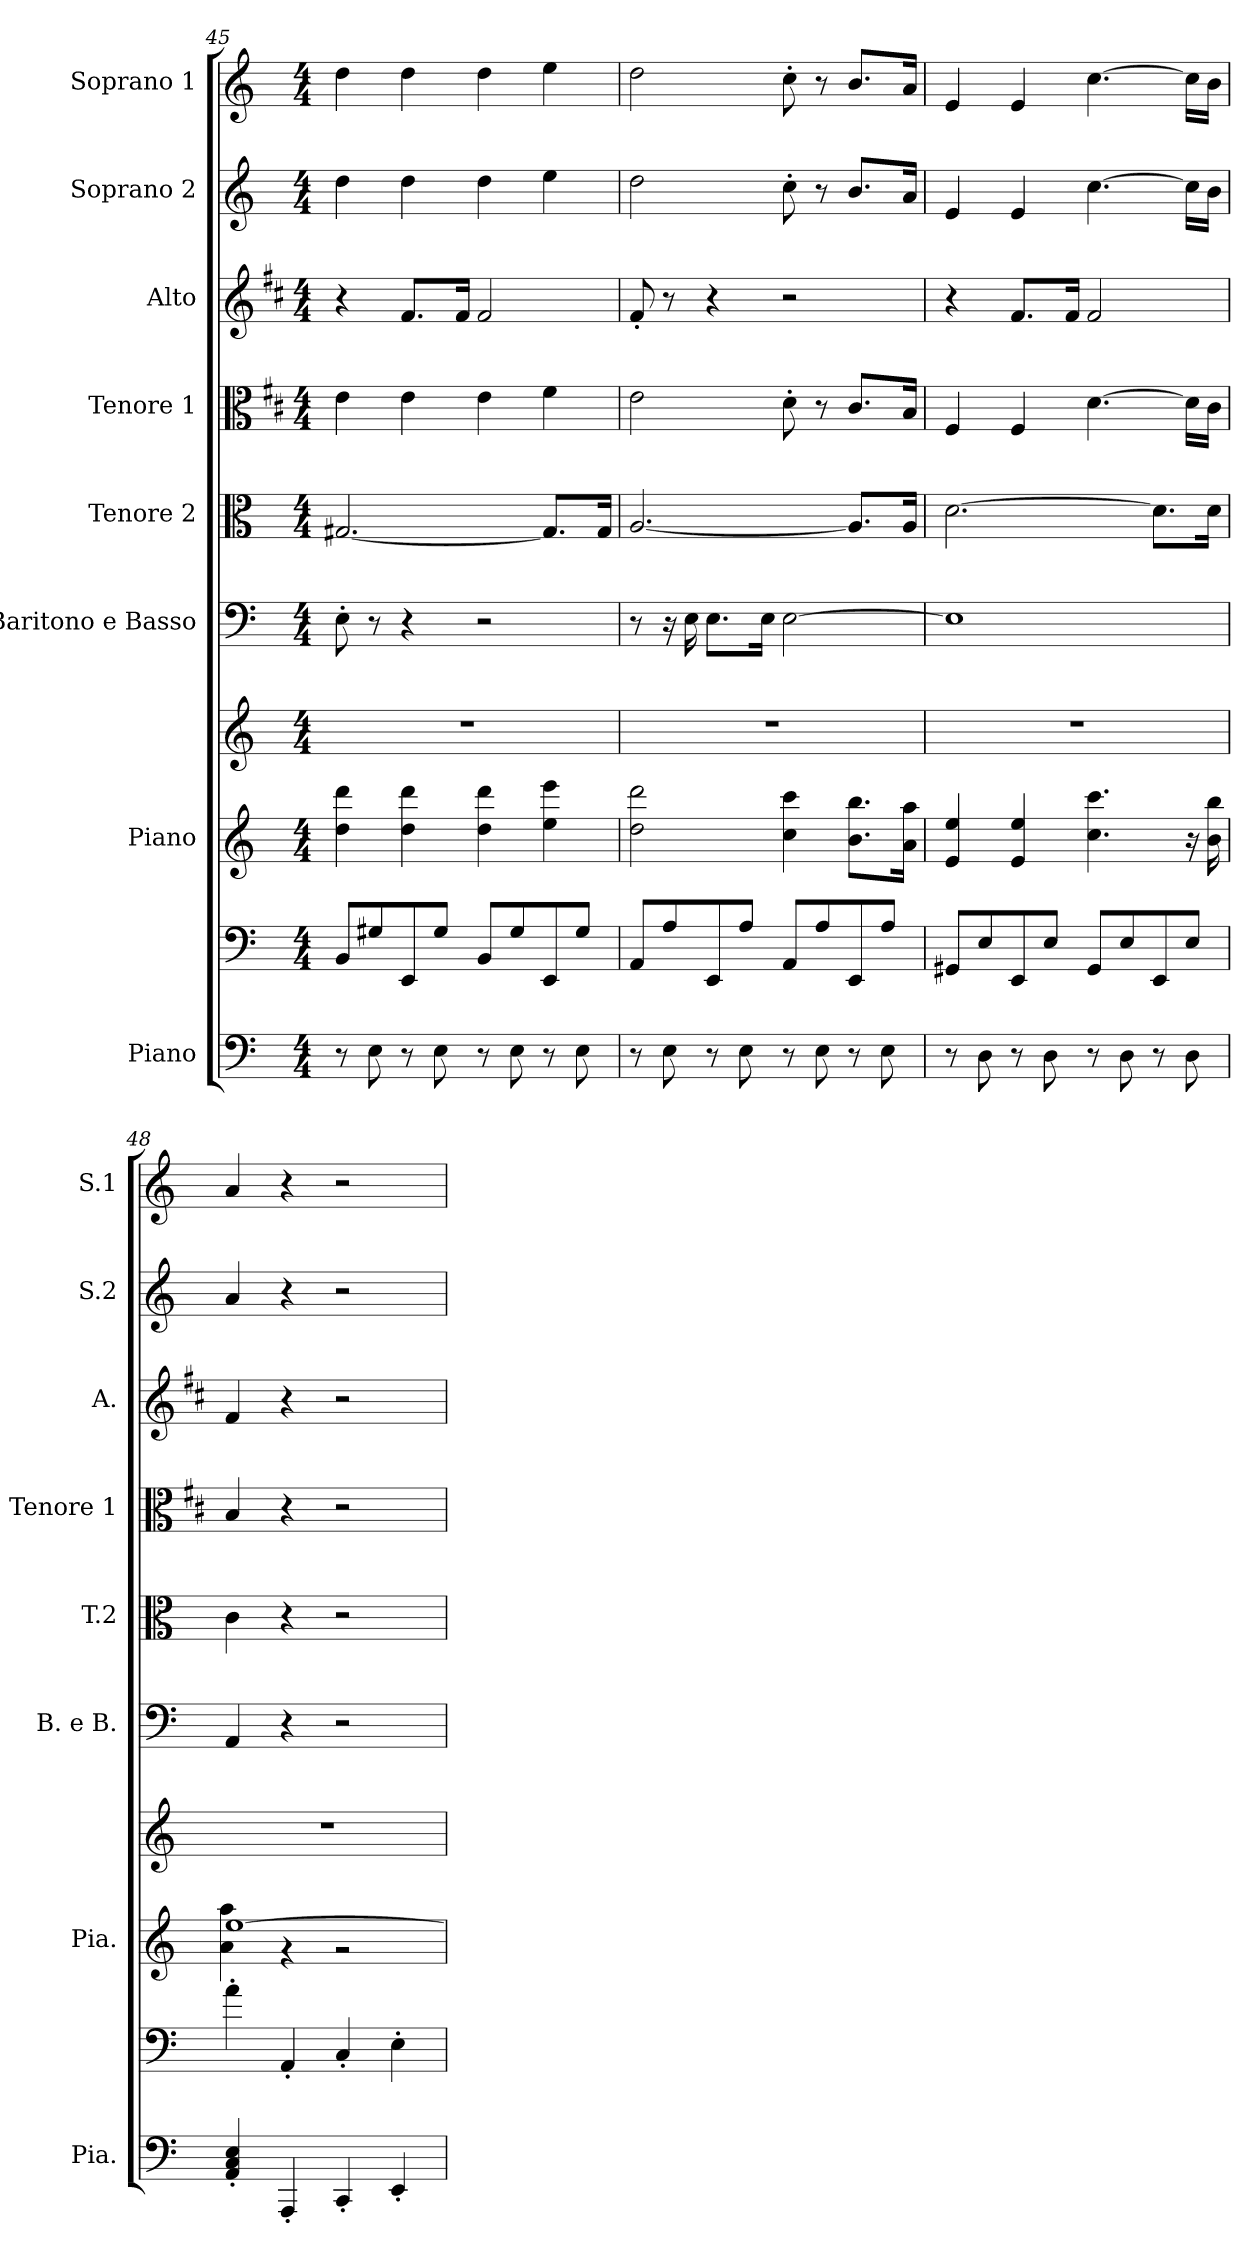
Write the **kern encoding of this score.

**kern	**kern	**kern	**kern	**kern	**kern	**kern	**kern	**kern	**kern
*part8	*part8	*part7	*part7	*part6	*part5	*part4	*part3	*part2	*part1
*staff10	*staff9	*staff8	*staff7	*staff6	*staff5	*staff4	*staff3	*staff2	*staff1
*I"Piano	*	*I"Piano	*	*I"Baritono e Basso	*I"Tenore 2	*I"Tenore 1	*I"Alto	*I"Soprano 2	*I"Soprano 1
*I'Pia.	*	*I'Pia.	*	*I'B. e B.	*I'T.2	*I'Tenore 1	*I'A.	*I'S.2	*I'S.1
!!LO:PB:g=z
*clefF4	*clefF4	*clefG2	*clefG2	*clefF4	*clefC3	*clefC3	*clefG2	*clefG2	*clefG2
*	*	*	*	*	*	*ITrd1c2	*ITrd1c2	*	*
*k[]	*k[]	*k[]	*k[]	*k[]	*k[]	*k[]	*k[]	*k[]	*k[]
*M4/4	*M4/4	*M4/4	*M4/4	*M4/4	*M4/4	*M4/4	*M4/4	*M4/4	*M4/4
=45	=45	=45	=45	=45	=45	=45	=45	=45	=45
8r	8BB/L	4dd\ 4ddd\	1r	8E'\	[2.G#X/	4d\	4r	4dd\	4dd\
8E\	8G#X/	.	.	8r	.	.	.	.	.
8r	8EE/	4dd\ 4ddd\	.	4r	.	4d\	8.e/L	4dd\	4dd\
8E\	8G#/J	.	.	.	.	.	.	.	.
.	.	.	.	.	.	.	16e/Jk	.	.
8r	8BB/L	4dd\ 4ddd\	.	2r	.	4d\	2e/	4dd\	4dd\
8E\	8G#/	.	.	.	.	.	.	.	.
8r	8EE/	4ee\ 4eee\	.	.	8.G#/L]	4e\	.	4ee\	4ee\
8E\	8G#/J	.	.	.	.	.	.	.	.
.	.	.	.	.	16G#/Jk	.	.	.	.
=46	=46	=46	=46	=46	=46	=46	=46	=46	=46
8r	8AA/L	2dd\ 2ddd\	1r	8r	[2.A/	2d\	8e'/	2dd\	2dd\
8E\	8A/	.	.	16r	.	.	8r	.	.
.	.	.	.	16E\	.	.	.	.	.
8r	8EE/	.	.	8.E\L	.	.	4r	.	.
8E\	8A/J	.	.	.	.	.	.	.	.
.	.	.	.	16E\Jk	.	.	.	.	.
8r	8AA/L	4cc\ 4ccc\	.	[2E\	.	8c'\	2r	8cc'\	8cc'\
8E\	8A/	.	.	.	.	8r	.	8r	8r
8r	8EE/	8.b\ 8.bb\L	.	.	8.A/L]	8.B/L	.	8.b/L	8.b/L
8E\	8A/J	.	.	.	.	.	.	.	.
.	.	16a\ 16aa\Jk	.	.	16A/Jk	16A/Jk	.	16a/Jk	16a/Jk
=47	=47	=47	=47	=47	=47	=47	=47	=47	=47
8r	8GG#X/L	4e/ 4ee/	1r	1E]	[2.d\	4E/	4r	4e/	4e/
8D\	8E/	.	.	.	.	.	.	.	.
8r	8EE/	4e/ 4ee/	.	.	.	4E/	8.e/L	4e/	4e/
8D\	8E/J	.	.	.	.	.	.	.	.
.	.	.	.	.	.	.	16e/Jk	.	.
8r	8GG#/L	4.cc\ 4.ccc\	.	.	.	[4.c\	2e/	[4.cc\	[4.cc\
8D\	8E/	.	.	.	.	.	.	.	.
8r	8EE/	.	.	.	8.d\L]	.	.	.	.
8D\	8E/J	16r	.	.	.	16c\LL]	.	16cc\LL]	16cc\LL]
.	.	16b\ 16bb\	.	.	16d\Jk	16B\JJ	.	16b\JJ	16b\JJ
=48	=48	=48	=48	=48	=48	=48	=48	=48	=48
*	*	*^	*	*	*	*	*	*	*
4AA/' 4C/' 4E/'	4a'\	[1ee	4a\ 4aa\	1r	4AA/	4c\	4A/	4e/	4a/	4a/
4AAA'/	4AA'/	.	4r	.	4r	4r	4r	4r	4r	4r
4CC'/	4C'/	.	2r	.	2r	2r	2r	2r	2r	2r
4EE'/	4E'\	.	.	.	.	.	.	.	.	.
*	*	*v	*v	*	*	*	*	*	*	*
=	=	=	=	=	=	=	=	=	=
*-	*-	*-	*-	*-	*-	*-	*-	*-	*-
